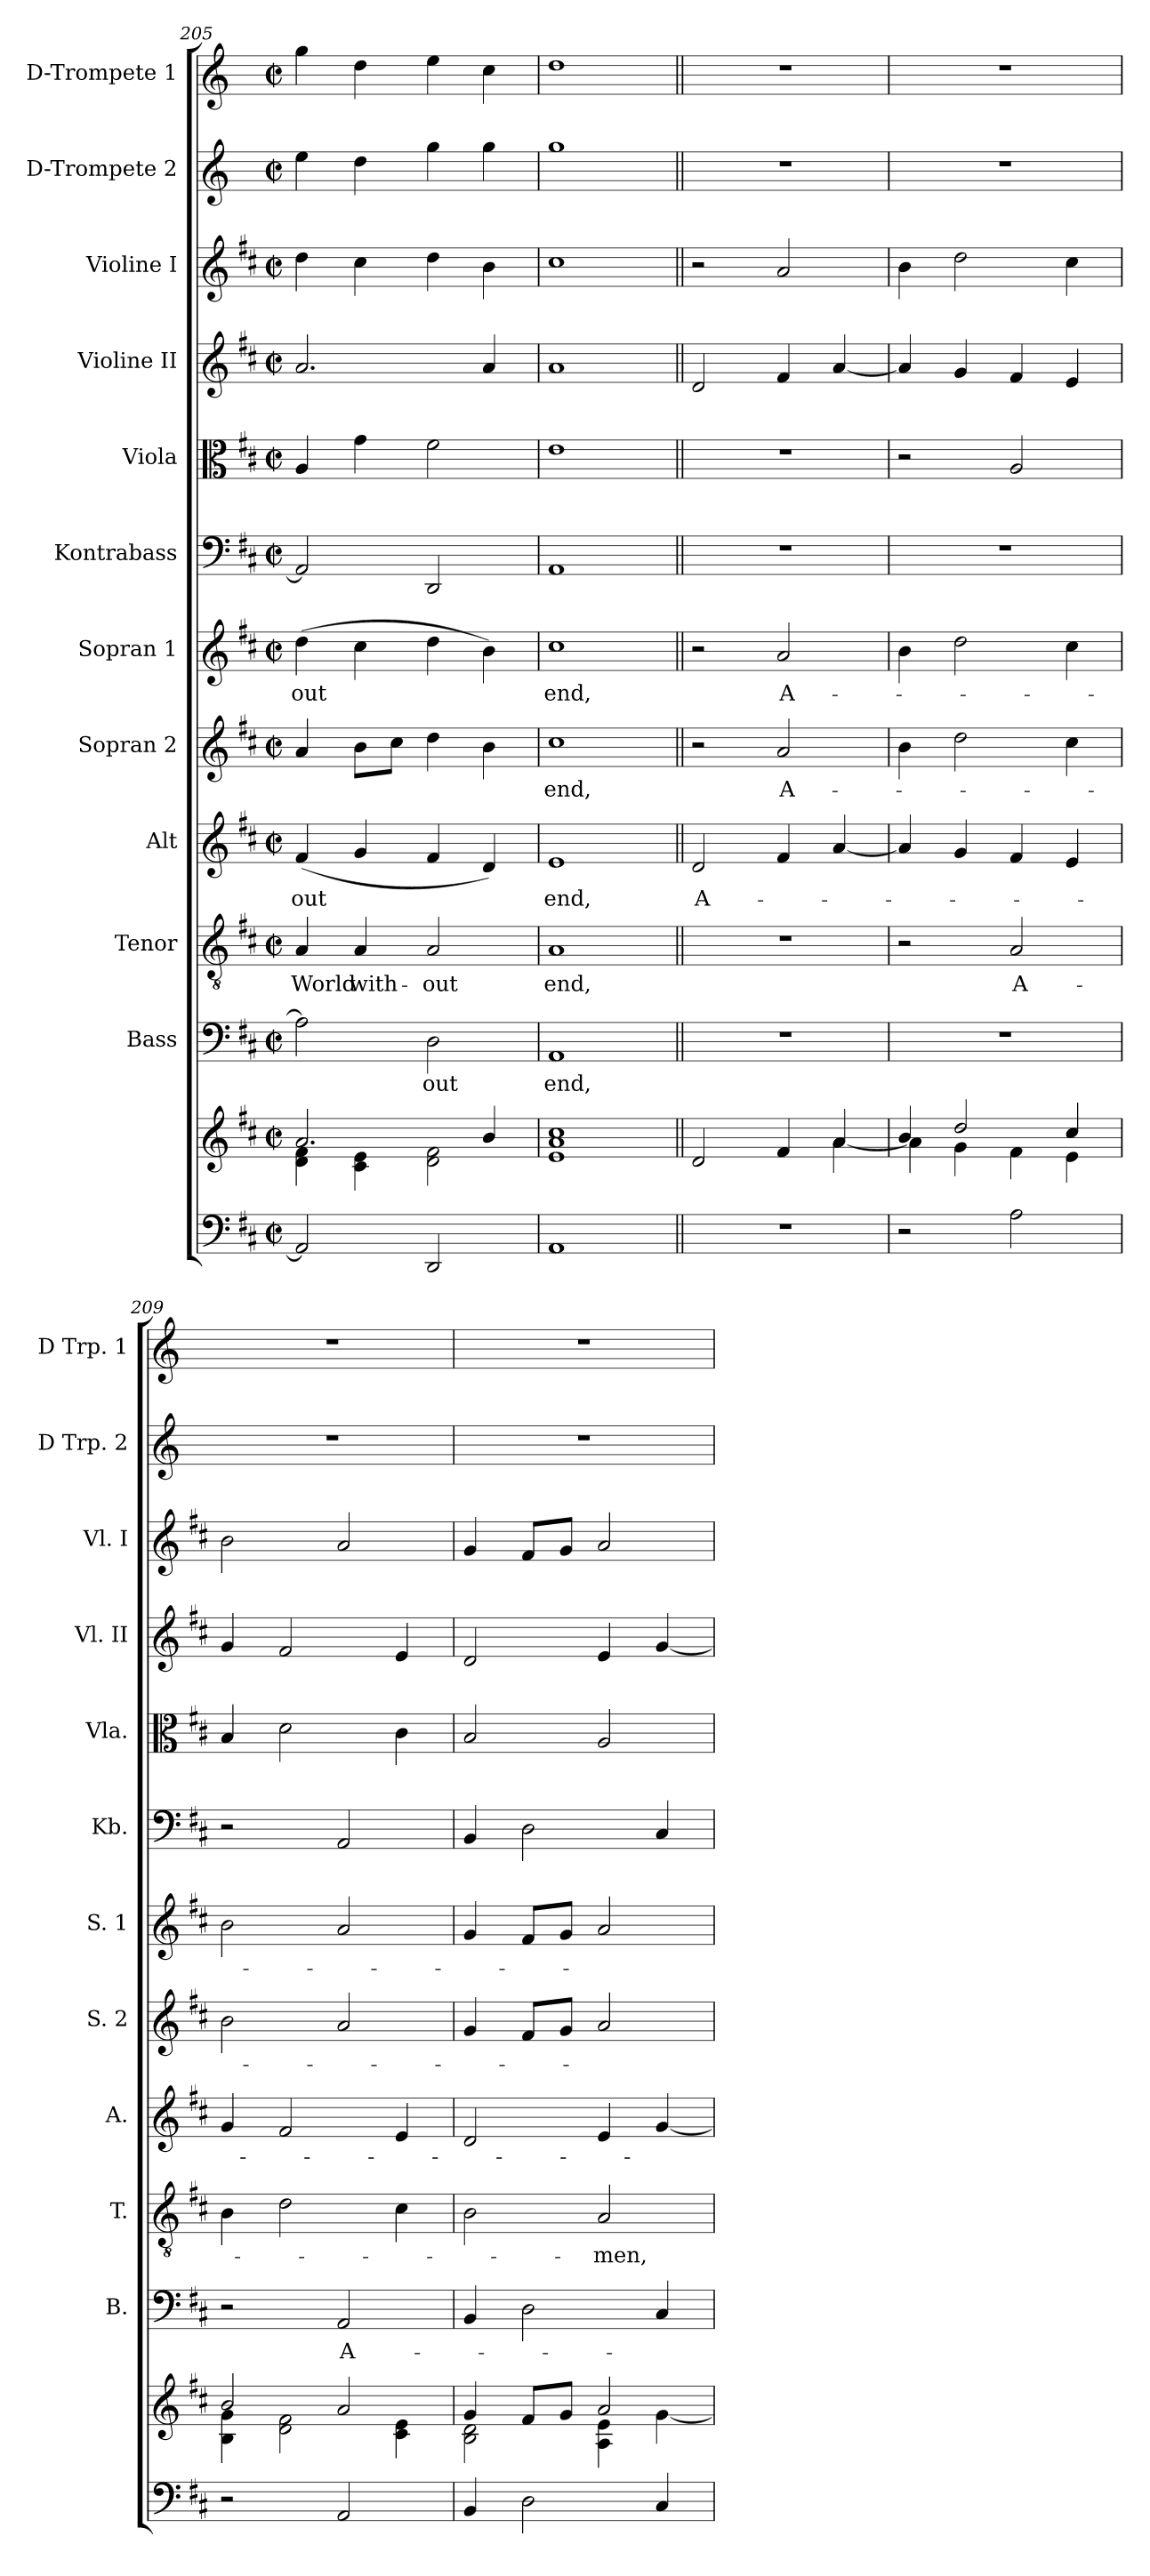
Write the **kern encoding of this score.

**kern	**kern	**kern	**text	**kern	**text	**kern	**text	**kern	**text	**kern	**text	**kern	**kern	**kern	**kern	**kern	**kern
*part12	*part12	*part11	*part11	*part10	*part10	*part9	*part9	*part8	*part8	*part7	*part7	*part6	*part5	*part4	*part3	*part2	*part1
*staff13	*staff12	*staff11	*staff11	*staff10	*staff10	*staff9	*staff9	*staff8	*staff8	*staff7	*staff7	*staff6	*staff5	*staff4	*staff3	*staff2	*staff1
*	*	*I"Bass	*	*I"Tenor	*	*I"Alt	*	*I"Sopran 2	*	*I"Sopran 1	*	*I"Kontrabass	*I"Viola	*I"Violine II	*I"Violine I	*I"D-Trompete 2	*I"D-Trompete 1
*	*	*I'B.	*	*I'T.	*	*I'A.	*	*I'S. 2	*	*I'S. 1	*	*I'Kb.	*I'Vla.	*I'Vl. II	*I'Vl. I	*I'D Trp. 2	*I'D Trp. 1
*clefF4	*clefG2	*clefF4	*	*clefGv2	*	*clefG2	*	*clefG2	*	*clefG2	*	*clefF4	*clefC3	*clefG2	*clefG2	*clefG2	*clefG2
*	*	*	*	*	*	*	*	*	*	*	*	*ITrd7c12	*	*	*	*ITrd-1c-2	*ITrd-1c-2
*k[f#c#]	*k[f#c#]	*k[f#c#]	*	*k[f#c#]	*	*k[f#c#]	*	*k[f#c#]	*	*k[f#c#]	*	*k[f#c#]	*k[f#c#]	*k[f#c#]	*k[f#c#]	*k[f#c#]	*k[f#c#]
*D:	*D:	*D:	*	*D:	*	*D:	*	*D:	*	*D:	*	*D:	*D:	*D:	*D:	*D:	*D:
*M2/2	*M2/2	*M2/2	*	*M2/2	*	*M2/2	*	*M2/2	*	*M2/2	*	*M2/2	*M2/2	*M2/2	*M2/2	*M2/2	*M2/2
*met(c|)	*met(c|)	*met(c|)	*	*met(c|)	*	*met(c|)	*	*met(c|)	*	*met(c|)	*	*met(c|)	*met(c|)	*met(c|)	*met(c|)	*met(c|)	*met(c|)
=205	=205	=205	=205	=205	=205	=205	=205	=205	=205	=205	=205	=205	=205	=205	=205	=205	=205
*	*^	*	*	*	*	*	*	*	*	*	*	*	*	*	*	*	*
!	!	!	!	!	!	!LO:LY:b	!	!LO:LY:b	!	!	!	!LO:LY:b	!	!	!	!	!	!
2AA/]	2.a/	4d\ 4f#\	2A\]	.	4A/	World	(<4f#/	-out	4a/	.	(>4dd\	-out	2AAA/]	4A/	2.a/	4dd\	4ff#\	4aa\
!	!	!	!	!	!	!LO:LY:b	!	!	!	!	!	!	!	!	!	!	!	!
.	.	4c#\ 4e\	.	.	4A/	with-	4g/	.	8b\L	.	4cc#\	.	.	4g\	.	4cc#\	4ee\	4ee\
.	.	.	.	.	.	.	.	.	8cc#\J	.	.	.	.	.	.	.	.	.
!	!	!	!	!LO:LY:b	!	!LO:LY:b	!	!	!	!	!	!	!	!	!	!	!	!
2DD/	.	2d\ 2f#\	2D\	-out	2A/	-out	4f#/	.	4dd\	.	4dd\	.	2DDD/	2f#\	.	4dd\	4aa\	4ff#\
.	4b/	.	.	.	.	.	4d/)	.	4b\	.	4b\)	.	.	.	4a/	4b\	4aa\	4dd\
*	*v	*v	*	*	*	*	*	*	*	*	*	*	*	*	*	*	*	*
=206	=206	=206	=206	=206	=206	=206	=206	=206	=206	=206	=206	=206	=206	=206	=206	=206	=206
!	!	!	!LO:LY:b	!	!LO:LY:b	!	!LO:LY:b	!	!LO:LY:b	!	!LO:LY:b	!	!	!	!	!	!
1AA	1e 1a 1cc#	1AA	end,	1A	end,	1e	end,	1cc#	-end,	1cc#	end,	1AAA	1e	1a	1cc#	1aa	1ee
=207||	=207||	=207||	=207||	=207||	=207||	=207||	=207||	=207||	=207||	=207||	=207||	=207||	=207||	=207||	=207||	=207||	=207||
*	*^	*	*	*	*	*	*	*	*	*	*	*	*	*	*	*	*
!	!	!	!	!	!	!	!	!LO:LY:b	!	!	!	!	!	!	!	!	!	!
1r	2d/	2.ryy	1r	.	1r	.	2d/	A-	2r	.	2r	.	1r	1r	2d/	2r	1r	1r
!	!	!	!	!	!	!	!	!	!	!LO:LY:b	!	!LO:LY:b	!	!	!	!	!	!
.	4f#/	.	.	.	.	.	4f#/	.	2a/	A-	2a/	A-	.	.	4f#/	2a/	.	.
.	4a/	[<4a\	.	.	.	.	[4a/	.	.	.	.	.	.	.	[4a/	.	.	.
=208	=208	=208	=208	=208	=208	=208	=208	=208	=208	=208	=208	=208	=208	=208	=208	=208	=208	=208
2r	4b/	4a\]	1r	.	2r	.	4a/]	.	4b\	.	4b\	.	1r	2r	4a/]	4b\	1r	1r
.	2dd/	4g\	.	.	.	.	4g/	.	2dd\	.	2dd\	.	.	.	4g/	2dd\	.	.
!	!	!	!	!	!	!LO:LY:b	!	!	!	!	!	!	!	!	!	!	!	!
2A\	.	4f#\	.	.	2A/	A-	4f#/	.	.	.	.	.	.	2A/	4f#/	.	.	.
.	4cc#/	4e\	.	.	.	.	4e/	.	4cc#\	.	4cc#\	.	.	.	4e/	4cc#\	.	.
=209	=209	=209	=209	=209	=209	=209	=209	=209	=209	=209	=209	=209	=209	=209	=209	=209	=209	=209
2r	2b/	4B\ 4g\	2r	.	4B\	.	4g/	.	2b\	.	2b\	.	2r	4B/	4g/	2b\	1r	1r
.	.	2d\ 2f#\	.	.	2d\	.	2f#/	.	.	.	.	.	.	2d\	2f#/	.	.	.
!	!	!	!	!LO:LY:b	!	!	!	!	!	!	!	!	!	!	!	!	!	!
2AA/	2a/	.	2AA/	A-	.	.	.	.	2a/	.	2a/	.	2AAA/	.	.	2a/	.	.
.	.	4c#\ 4e\	.	.	4c#\	.	4e/	.	.	.	.	.	.	4c#\	4e/	.	.	.
!!LO:PB:g=z
=210	=210	=210	=210	=210	=210	=210	=210	=210	=210	=210	=210	=210	=210	=210	=210	=210	=210	=210
4BB/	4g/	2B\ 2d\	4BB/	.	2B\	.	2d/	.	4g/	.	4g/	.	4BBB/	2B/	2d/	4g/	1r	1r
2D\	8f#/L	.	2D\	.	.	.	.	.	8f#/L	.	8f#/L	.	2DD\	.	.	8f#/L	.	.
.	8g/J	.	.	.	.	.	.	.	8g/J	.	8g/J	.	.	.	.	8g/J	.	.
!	!	!	!	!	!	!LO:LY:b	!	!	!	!	!	!	!	!	!	!	!	!
.	2a/	4A\ 4e\	.	.	2A/	-men,	4e/	.	2a/	.	2a/	.	.	2A/	4e/	2a/	.	.
4C#/	.	[<4g\	4C#/	.	.	.	[4g/	.	.	.	.	.	4CC#/	.	[4g/	.	.	.
*	*v	*v	*	*	*	*	*	*	*	*	*	*	*	*	*	*	*	*
=	=	=	=	=	=	=	=	=	=	=	=	=	=	=	=	=	=
*-	*-	*-	*-	*-	*-	*-	*-	*-	*-	*-	*-	*-	*-	*-	*-	*-	*-
